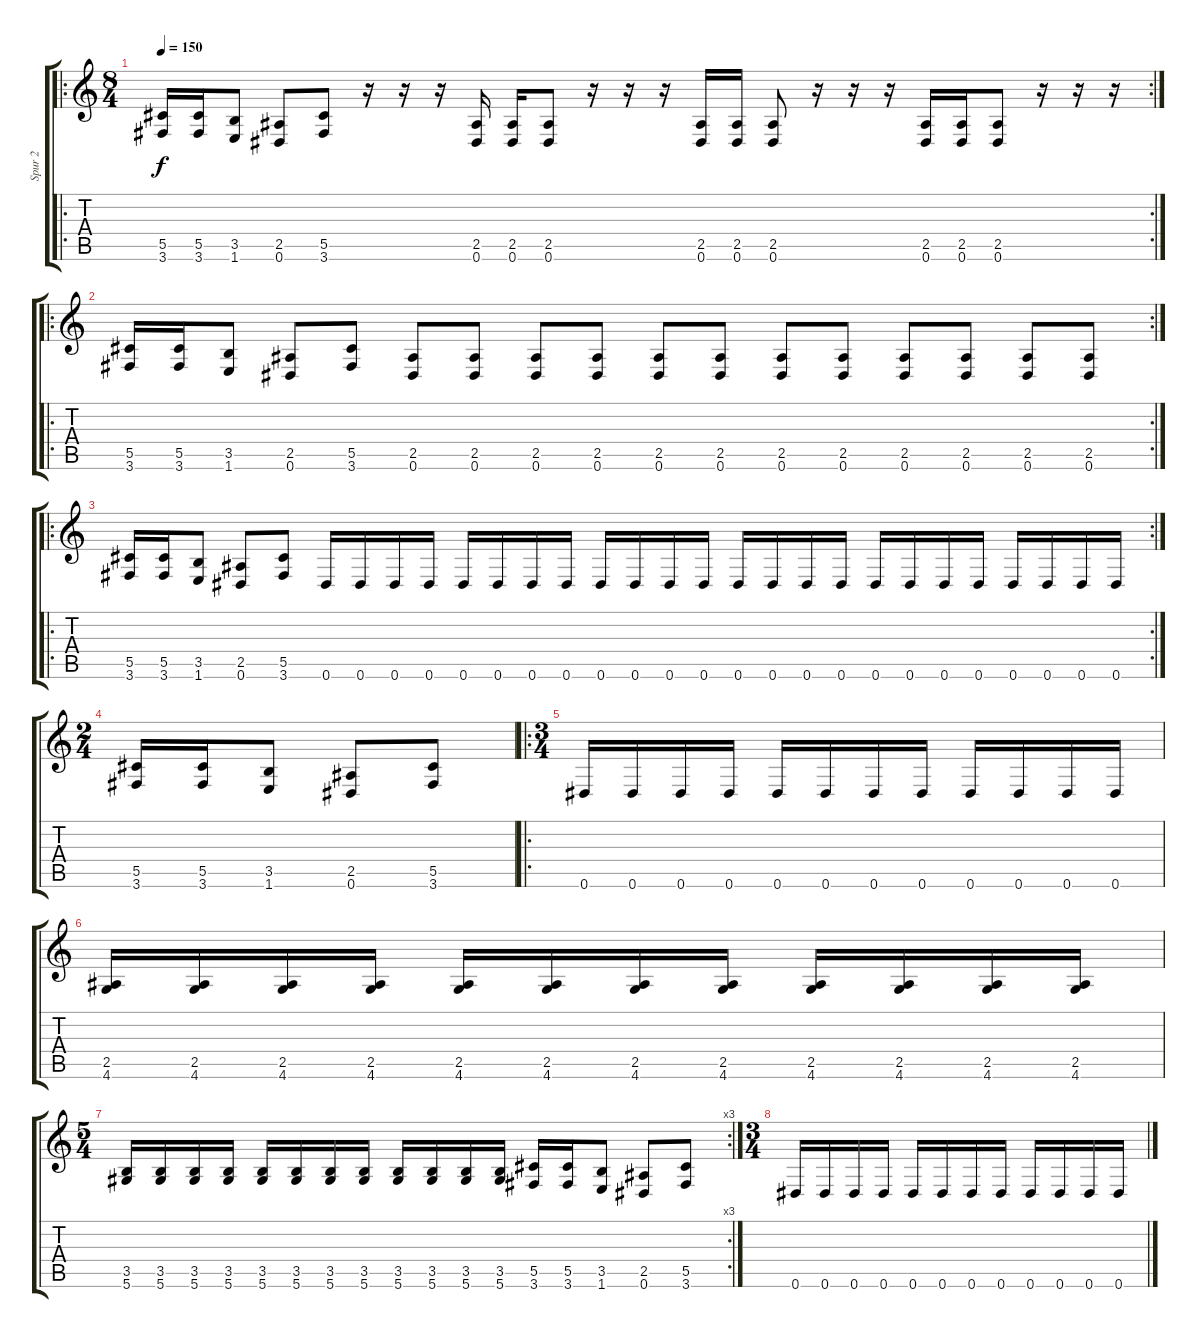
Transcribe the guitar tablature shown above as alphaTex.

\track ("Spur 2" "Spur 2") {instrument distortionguitar}
\staff {score tabs}
\tuning (Eb4 Bb3 Gb3 Db3 Ab2 Eb2) {hide}
\ro
\rc 2
\ts (8 4)
\tempo 150
\clef g2
\ks c
(5.5 3.6).16{dy f instrument distortionguitar} (5.5 3.6).16 (3.5 1.6).8 (2.5 0.6).8 (5.5 3.6).8 r.16 r.16 r.16 (2.5 0.6).16 (2.5 0.6).16 (2.5 0.6).8 r.16 r.16 r.16 (2.5 0.6).16 (2.5 0.6).16 (2.5 0.6).8 r.16 r.16 r.16 (2.5 0.6).16 (2.5 0.6).16 (2.5 0.6).8 r.16 r.16 r.16 |
\ro
\rc 2
(5.5 3.6).16 (5.5 3.6).16 (3.5 1.6).8 (2.5 0.6).8 (5.5 3.6).8 (2.5 0.6).8 (2.5 0.6).8 (2.5 0.6).8 (2.5 0.6).8 (2.5 0.6).8 (2.5 0.6).8 (2.5 0.6).8 (2.5 0.6).8 (2.5 0.6).8 (2.5 0.6).8 (2.5 0.6).8 (2.5 0.6).8 |
\ro
\rc 2
(5.5 3.6).16 (5.5 3.6).16 (3.5 1.6).8 (2.5 0.6).8 (5.5 3.6).8 0.6.16 0.6.16 0.6.16 0.6.16 0.6.16 0.6.16 0.6.16 0.6.16 0.6.16 0.6.16 0.6.16 0.6.16 0.6.16 0.6.16 0.6.16 0.6.16 0.6.16 0.6.16 0.6.16 0.6.16 0.6.16 0.6.16 0.6.16 0.6.16 |
\ts (2 4)
(5.5 3.6).16 (5.5 3.6).16 (3.5 1.6).8 (2.5 0.6).8 (5.5 3.6).8 |
\ro
\ts (3 4)
0.6.16 0.6.16 0.6.16 0.6.16 0.6.16 0.6.16 0.6.16 0.6.16 0.6.16 0.6.16 0.6.16 0.6.16 |
(2.5 4.6).16 (2.5 4.6).16 (2.5 4.6).16 (2.5 4.6).16 (2.5 4.6).16 (2.5 4.6).16 (2.5 4.6).16 (2.5 4.6).16 (2.5 4.6).16 (2.5 4.6).16 (2.5 4.6).16 (2.5 4.6).16 |
\rc 3
\ts (5 4)
(3.5 5.6).16 (3.5 5.6).16 (3.5 5.6).16 (3.5 5.6).16 (3.5 5.6).16 (3.5 5.6).16 (3.5 5.6).16 (3.5 5.6).16 (3.5 5.6).16 (3.5 5.6).16 (3.5 5.6).16 (3.5 5.6).16 (5.5 3.6).16 (5.5 3.6).16 (3.5 1.6).8 (2.5 0.6).8 (5.5 3.6).8 |
\ts (3 4)
0.6.16 0.6.16 0.6.16 0.6.16 0.6.16 0.6.16 0.6.16 0.6.16 0.6.16 0.6.16 0.6.16 0.6.16
